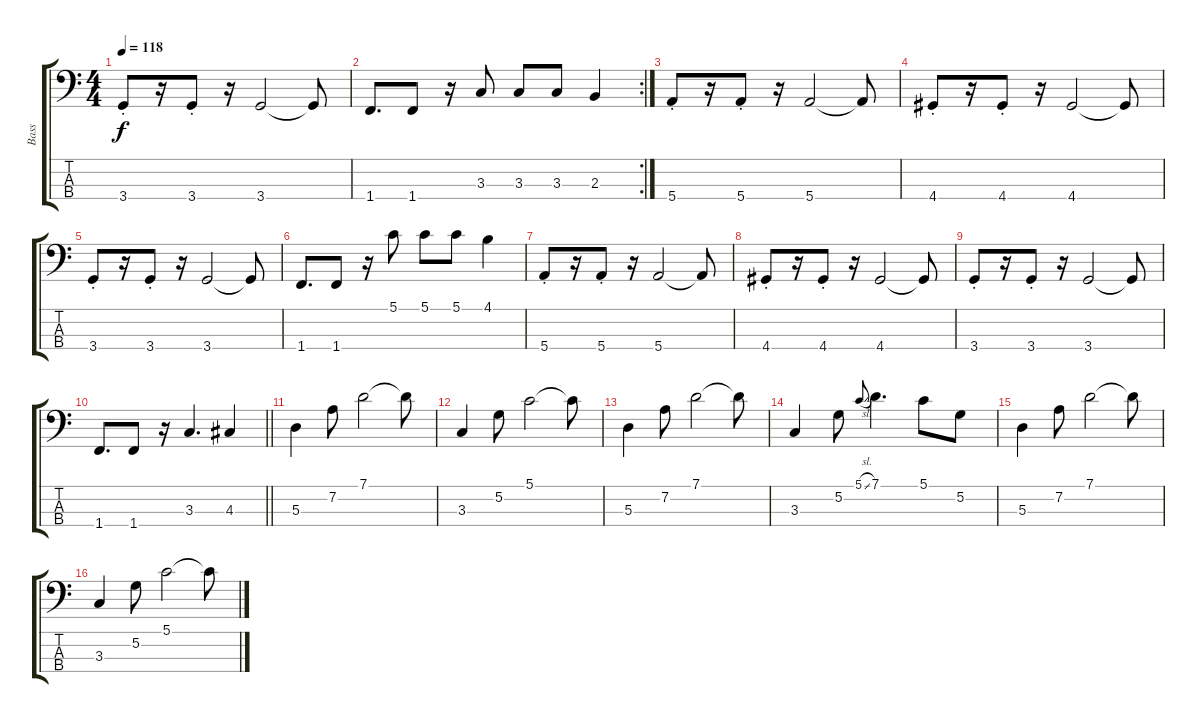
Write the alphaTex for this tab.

\track ("Bass" "Bass") {instrument electricbassfinger}
\staff {score tabs}
\tuning (G2 D2 A1 E1) {hide}
\ts (4 4)
\tempo 118
\clef f4
\ks c
3.4{st}.8{dy f} r.16 3.4{st}.8 r.16 3.4.2 3.4{t}.8 |
\rc 2
1.4.8{d} 1.4.8 r.16 3.3.8 3.3.8 3.3.8 2.3.4 |
5.4{st}.8 r.16 5.4{st}.8 r.16 5.4.2 5.4{t}.8 |
4.4{st}.8 r.16 4.4{st}.8 r.16 4.4.2 4.4{t}.8 |
3.4{st}.8 r.16 3.4{st}.8 r.16 3.4.2 3.4{t}.8 |
1.4.8{d} 1.4.8 r.16 5.1.8 5.1.8 5.1.8 4.1.4 |
5.4{st}.8 r.16 5.4{st}.8 r.16 5.4.2 5.4{t}.8 |
4.4{st}.8 r.16 4.4{st}.8 r.16 4.4.2 4.4{t}.8 |
3.4{st}.8 r.16 3.4{st}.8 r.16 3.4.2 3.4{t}.8 |
\barLineRight lightlight
1.4.8{d} 1.4.8 r.16 3.3.4{d} 4.3.4 |
5.3.4 7.2.8 7.1.2 7.1{t}.8 |
3.3.4 5.2.8 5.1.2 5.1{t}.8 |
5.3.4 7.2.8 7.1.2 7.1{t}.8 |
3.3.4 5.2.8 5.1{sl}.8{gr onbeat} 7.1.4{d} 5.1.8 5.2.8 |
5.3.4 7.2.8 7.1.2 7.1{t}.8 |
3.3.4 5.2.8 5.1.2 5.1{t}.8
